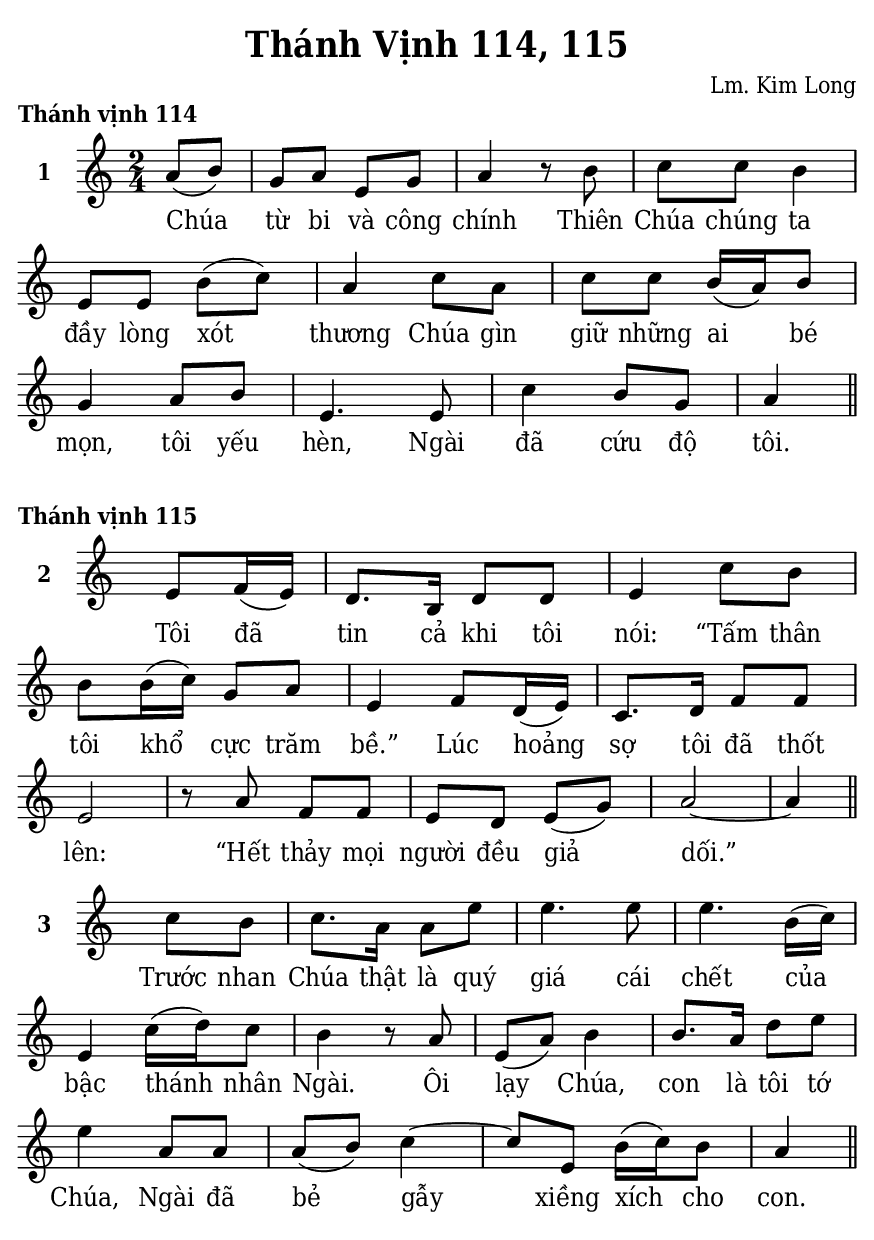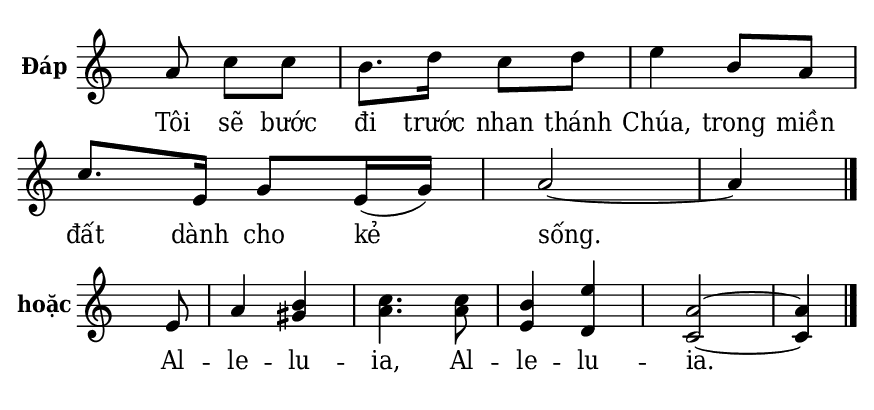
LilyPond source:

% Cài đặt chung
\version "2.22.1"
\include "english.ly"

\header {
  title = "Thánh Vịnh 114, 115"
  composer = "Lm. Kim Long"
  %arranger = " "
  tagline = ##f
}

% Nhạc
nhacMauHaiMot = \relative c'' {
  \key c \major
  \time 2/4
  \partial 4 a8 (b) |
  g a e g |
  a4 r8 b |
  c c b4 |
  e,8 e b' (c) |
  a4 c8 a |
  c c b16 (a) b8 |
  g4 a8 b |
  e,4. e8 |
  c'4 b8 g |
  a4 \bar "||"
}

nhacMauHaiHai = \relative c' {
  \key c \major
  \time 2/4
  \partial 4 e8 f16 (e) |
  d8. b16 d8 d |
  e4 c'8 b |
  b b16 (c) g8 a |
  e4 f8 d16 (e) |
  c8. d16 f8 f |
  e2 |
  r8 a f f |
  e d e (g) |
  a2 ~ |
  a4 \bar "||"
}

nhacMauHaiBa = \relative c'' {
  \key c \major
  \time 2/4
  \autoPageBreaksOff
  \partial 4 c8 b |
  c8. a16 a8 e' |
  e4. e8 |
  e4. b16 (c) |
  e,4 c'16 (d) c8 |
  b4 r8 a |
  e (a) b4 |
  b8. a16 d8 e |
  e4 a,8 a |
  a (b) c4 ~ |
  c8 e, b'16 (c) b8 |
  a4 \bar "||"
}

nhacMauHaiBon = \relative c'' {
  \key c \major
  \time 2/4
  \partial 4. a8 c c |
  b8. d16 c8 d |
  e4 b8 a |
  c8. e,16 g8 e16 (g) |
  a2 ~ |
  a4 \bar "|."
}

nhacMauHaiNam = \relative c' {
  \key c \major
  \time 2/4
  \partial 8 e8 |
  a4
  <<
    {
      b |
      c4. c8 |
      b4 e |
      a,2 ~ |
      a4 \bar "|."
    }
    {
      gs4 |
      a4. a8 |
      e4 d |
      c2 ~ |
      c4
    }
  >>
}

% Lời
loiMauHaiMot = \lyricmode {
  Chúa từ bi và công chính
  Thiên Chúa chúng ta đầy lòng xót thương
  Chúa gìn giữ những ai bé mọn,
  tôi yếu hèn, Ngài đã cứu độ tôi.
}

loiMauHaiHai = \lyricmode {
  Tôi đã tin cả khi tôi nói:
  “Tấm thân tôi khổ cực trăm bề.”
  Lúc hoảng sợ tôi đã thốt lên:
  “Hết thảy mọi người đều giả dối.”
}

loiMauHaiBa = \lyricmode {
  Trước nhan Chúa thật là quý giá
  cái chết của bậc thánh nhân Ngài.
  Ôi lạy Chúa, con là tôi tớ Chúa,
  Ngài đã bẻ gẫy xiềng xích cho con.
}

loiMauHaiBon = \lyricmode {
  Tôi sẽ bước đi trước nhan thánh Chúa,
  trong miền đất dành cho kẻ sống.
}

loiMauHaiNam = \lyricmode {
  Al -- le -- lu -- ia,
  Al -- le -- lu -- ia.
}

% Dàn trang
\paper {
  #(set-paper-size "a5")
  top-margin = 3\mm
  bottom-margin = 3\mm
  left-margin = 3\mm
  right-margin = 3\mm
  indent = #0
  #(define fonts
	 (make-pango-font-tree "Deja Vu Serif Condensed"
	 		       "Deja Vu Serif Condensed"
			       "Deja Vu Serif Condensed"
			       (/ 20 20)))
  print-page-number = ##f
}

\markup {
  %\vspace #2
  \bold "Thánh vịnh 114"
}

\score {
  <<
    \new Staff \with {
      instrumentName = \markup { \bold "1" }}<<
        \clef treble
        \new Voice = beSop {
          \nhacMauHaiMot
        }
      \new Lyrics \lyricsto beSop \loiMauHaiMot
    >>
  >>
  \layout {
    indent = 10
    \override Lyrics.LyricSpace.minimum-distance = #1
    \override Score.BarNumber.break-visibility = ##(#f #f #f)
    \override Score.SpacingSpanner.uniform-stretching = ##t
    ragged-last = ##f
  }
}

\markup {
  \vspace #2
  \bold "Thánh vịnh 115"
}

\score {
  <<
    \new Staff \with {
      instrumentName = \markup { \bold "2" }}<<
        \clef treble
        \new Voice = beSop {
          \nhacMauHaiHai
        }
      \new Lyrics \lyricsto beSop \loiMauHaiHai
    >>
  >>
  \layout {
    indent = 10
    \override Staff.TimeSignature.transparent = ##t
    \override Lyrics.LyricSpace.minimum-distance = #1
    \override Score.BarNumber.break-visibility = ##(#f #f #f)
    \override Score.SpacingSpanner.uniform-stretching = ##t
    ragged-last = ##f
  }
}

\score {
  <<
    \new Staff \with {
      instrumentName = \markup { \bold "3" }}<<
        \clef treble
        \new Voice = beSop {
          \nhacMauHaiBa
        }
      \new Lyrics \lyricsto beSop \loiMauHaiBa
    >>
  >>
  \layout {
    indent = 10
    \override Staff.TimeSignature.transparent = ##t
    \override Lyrics.LyricSpace.minimum-distance = #1
    \override Score.BarNumber.break-visibility = ##(#f #f #f)
    \override Score.SpacingSpanner.uniform-stretching = ##t
    ragged-last = ##f
  }
}

\score {
  <<
    \new Staff \with {
      instrumentName = \markup { \bold "Đáp" }}<<
        \clef treble
        \new Voice = beSop {
          \nhacMauHaiBon
        }
      \new Lyrics \lyricsto beSop \loiMauHaiBon
    >>
  >>
  \layout {
    indent = 10
    \override Staff.TimeSignature.transparent = ##t
    \override Lyrics.LyricSpace.minimum-distance = #1
    \override Score.BarNumber.break-visibility = ##(#f #f #f)
    \override Score.SpacingSpanner.uniform-stretching = ##t
    ragged-last = ##f
  }
}

\score {
  <<
    \new Staff \with {
      instrumentName = \markup { \bold "hoặc" }}<<
        \clef treble
        \new Voice = beSop {
          \nhacMauHaiNam
        }
      \new Lyrics \lyricsto beSop \loiMauHaiNam
    >>
  >>
  \layout {
    indent = 10
    \override Staff.TimeSignature.transparent = ##t
    \override Lyrics.LyricSpace.minimum-distance = #1
    \override Score.BarNumber.break-visibility = ##(#f #f #f)
    \override Score.SpacingSpanner.uniform-stretching = ##t
    ragged-last = ##f
  }
}
